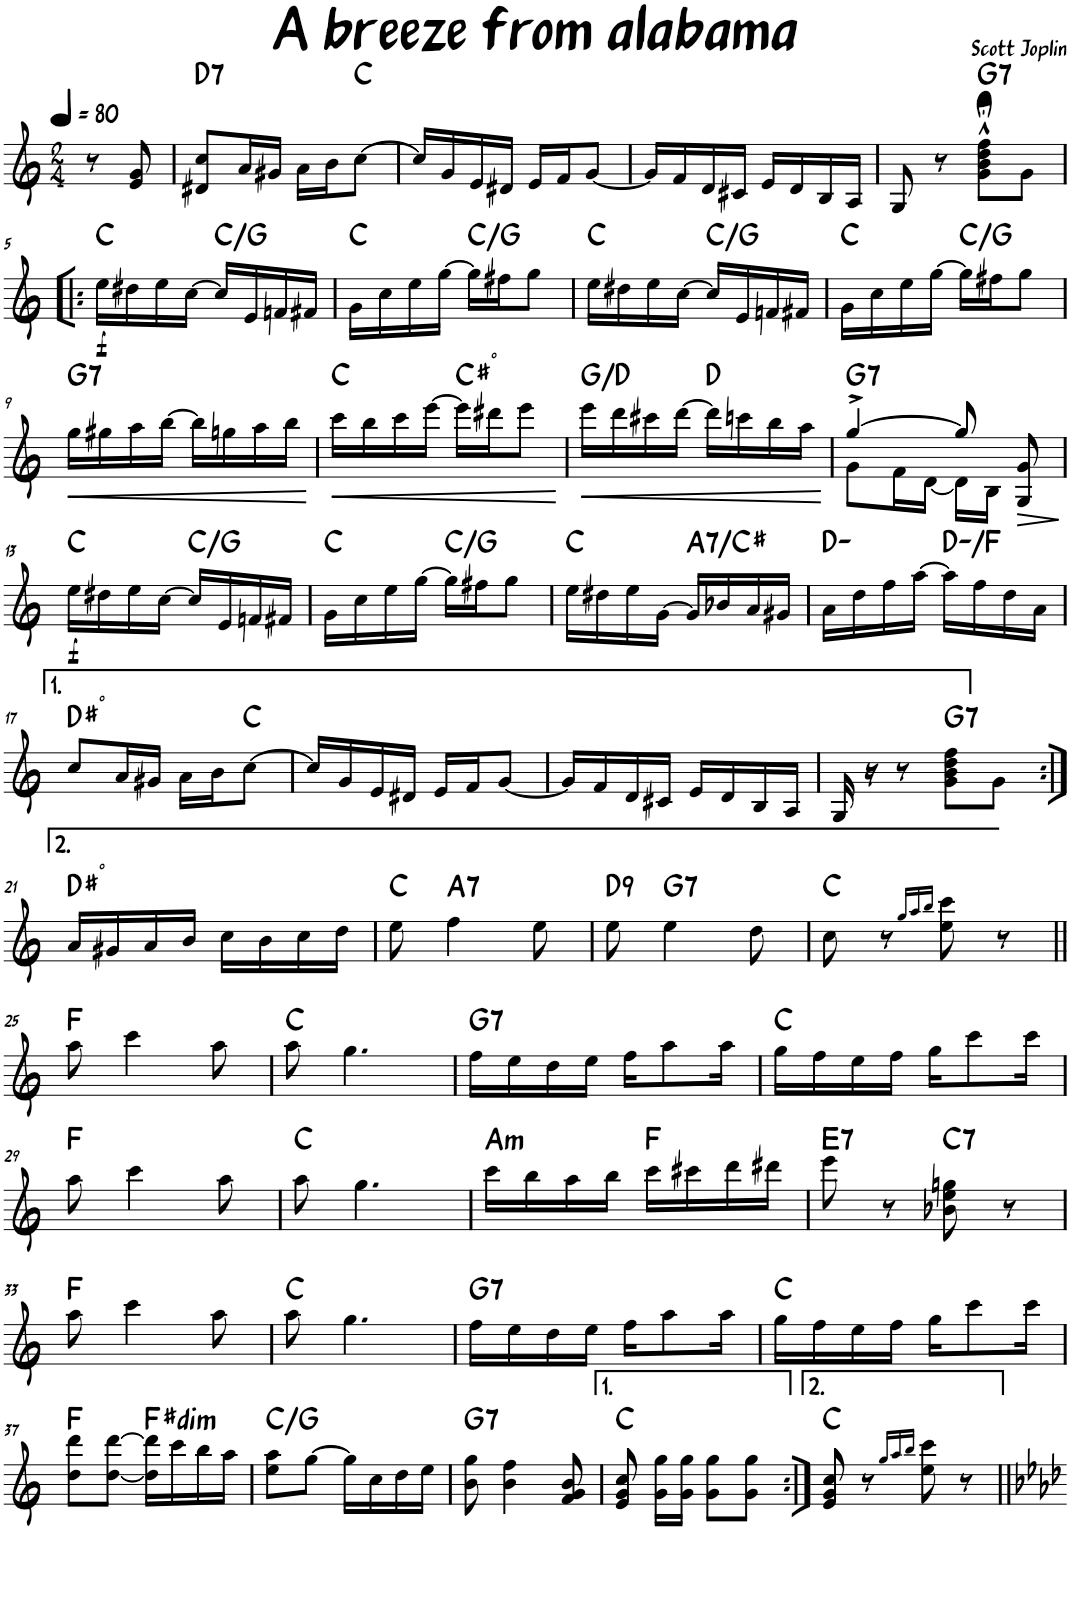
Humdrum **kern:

**kern	**dynam	**harte
*part1	*part1	*part1
*staff1	*staff1	*
*I"Piano	*	*
*I'Pno.	*	*
*stria5	*	*
*clefG2	*	*
*k[]	*	*
*M2/4	*	*
*MM80	*	*
=	=	=
8r	.	.
8e/ 8g/	.	.
=1	=1	=1
!	!	!LO:H:kt=7
8d#X/ 8cc/L	.	D:7
16a/L	.	.
16g#X/JJ	.	.
16a\LL	.	.
16b\J	.	.
[8cc\J	.	C:maj
=2	=2	=2
16cc/LL]	.	.
16g/	.	.
16e/	.	.
16d#X/JJ	.	.
16e/LL	.	.
16f/J	.	.
[8g/J	.	.
=3	=3	=3
16g/LL]	.	.
16f/	.	.
16d/	.	.
16c#X/JJ	.	.
16e/LL	.	.
16d/	.	.
16B/	.	.
16A/JJ	.	.
=4	=4	=4
8G/	.	.
8r	.	.
!	!	!LO:H:kt=7
8g\;<^^ 8b\;<^^ 8dd\;<^^ 8ff\;<^^L	.	G:7
8g\J	.	.
!!LO:LB:g=z
=5!|:	=5!|:	=5!|:
!	!LO:DY:b	!
16ee\LL	f	C:maj
16dd#X\	.	.
16ee\	.	.
[16cc\JJ	.	.
16cc/LL]	.	C:maj/5
16e/	.	.
16fn/	.	.
16f#X/JJ	.	.
=6	=6	=6
16g\LL	.	C:maj
16cc\	.	.
16ee\	.	.
[16gg\JJ	.	.
16gg\LL]	.	C:maj/5
16ff#X\J	.	.
8gg\J	.	.
=7	=7	=7
16ee\LL	.	C:maj
16dd#X\	.	.
16ee\	.	.
[16cc\JJ	.	.
16cc/LL]	.	C:maj/5
16e/	.	.
16fn/	.	.
16f#X/JJ	.	.
=8	=8	=8
16g\LL	.	C:maj
16cc\	.	.
16ee\	.	.
[16gg\JJ	.	.
16gg\LL]	.	C:maj/5
16ff#X\J	.	.
8gg\J	.	.
!!LO:LB:g=z
=9	=9	=9
!	!LO:HP:b	!LO:H:kt=7
16gg\LL	<	G:7
16gg#X\	.	.
16aa\	.	.
[16bb\JJ	.	.
16bb\LL]	.	.
16ggn\	.	.
16aa\	.	.
16bb\JJ	.	.
.	[	.
=10	=10	=10
!	!LO:HP:b	!
16ccc\LL	<	C:maj
16bb\	.	.
16ccc\	.	.
[16eee\JJ	.	.
!	!	!LO:H:kt=°
16eee\LL]	.	.
16ddd#X\J	.	.
8eee\J	.	.
.	[	.
=11	=11	=11
!	!LO:HP:b	!
16eee\LL	<	G:maj/5
16ddd\	.	.
16ccc#X\	.	.
[16ddd\JJ	.	.
16ddd\LL]	.	D:maj
16cccn\	.	.
16bb\	.	.
16aa\JJ	.	.
.	[	.
=12	=12	=12
*^	*	*
!	!	!	!LO:H:kt=7
[4gg^/	8g\L	.	G:7
.	16f\L	.	.
.	[16d\JJ	.	.
8gg/]	16d\LL]	.	.
.	16B\JJ	.	.
!	!	!LO:HP:b	!
8G/ 8g/	8ryy	>	.
*v	*v	*	*
.	]	.
!!LO:LB:g=z
=13	=13	=13
!	!LO:DY:b	!
16ee\LL	f	C:maj
16dd#X\	.	.
16ee\	.	.
[16cc\JJ	.	.
16cc/LL]	.	C:maj/5
16e/	.	.
16fn/	.	.
16f#X/JJ	.	.
=14	=14	=14
16g\LL	.	C:maj
16cc\	.	.
16ee\	.	.
[16gg\JJ	.	.
16gg\LL]	.	C:maj/5
16ff#X\J	.	.
8gg\J	.	.
=15	=15	=15
16ee\LL	.	C:maj
16dd#X\	.	.
16ee\	.	.
[16g\JJ	.	.
!	!	!LO:H:kt=7
16g/LL]	.	A:7/3
16b-X/	.	.
16a/	.	.
16g#X/JJ	.	.
=16	=16	=16
16a\LL	.	D:min
16dd\	.	.
16ff\	.	.
[16aa\JJ	.	.
16aa\LL]	.	D:min/b3
16ff\	.	.
16dd\	.	.
16a\JJ	.	.
!!LO:LB:g=z
=17	=17	=17
!	!	!LO:H:kt=°
8cc/L	.	.
16a/L	.	.
16g#X/JJ	.	.
16a\LL	.	.
16b\J	.	.
[8cc\J	.	C:maj
=18	=18	=18
16cc/LL]	.	.
16g/	.	.
16e/	.	.
16d#X/JJ	.	.
16e/LL	.	.
16f/J	.	.
[8g/J	.	.
=19	=19	=19
16g/LL]	.	.
16f/	.	.
16d/	.	.
16c#X/JJ	.	.
16e/LL	.	.
16d/	.	.
16B/	.	.
16A/JJ	.	.
=20	=20	=20
16G/	.	.
16r	.	.
8r	.	.
!	!	!LO:H:kt=7
8g\ 8b\ 8dd\ 8ff\L	.	G:7
8g\J	.	.
!!LO:LB:g=z
=21:|!	=21:|!	=21:|!
!	!	!LO:H:kt=°
16a/LL	.	.
16g#X/	.	.
16a/	.	.
16b/JJ	.	.
16cc\LL	.	.
16b\	.	.
16cc\	.	.
16dd\JJ	.	.
=22	=22	=22
8ee\	.	C:maj
!	!	!LO:H:kt=7
4ff\	.	A:7
8ee\	.	.
=23	=23	=23
!	!	!LO:H:kt=9
8ee\	.	D:9
!	!	!LO:H:kt=7
4ee\	.	G:7
8dd\	.	.
=24	=24	=24
8cc\	.	C:maj
8r	.	.
16qgg/LL	.	.
16qaa/	.	.
16qbb/JJ	.	.
8ee\ 8ccc\	.	.
8r	.	.
!!LO:LB:g=z
=25||	=25||	=25||
8aa\	.	F:maj
4ccc\	.	.
8aa\	.	.
=26	=26	=26
8aa\	.	C:maj
4.gg\	.	.
=27	=27	=27
!	!	!LO:H:kt=7
16ff\LL	.	G:7
16ee\	.	.
16dd\	.	.
16ee\JJ	.	.
16ff\KL	.	.
8aa\	.	.
16aa\Jk	.	.
=28	=28	=28
16gg\LL	.	C:maj
16ff\	.	.
16ee\	.	.
16ff\JJ	.	.
16gg\KL	.	.
8ccc\	.	.
16ccc\Jk	.	.
!!LO:LB:g=z
=29	=29	=29
8aa\	.	F:maj
4ccc\	.	.
8aa\	.	.
=30	=30	=30
8aa\	.	C:maj
4.gg\	.	.
=31	=31	=31
!	!	!LO:H:kt=m
16ccc\LL	.	A:min
16bb\	.	.
16aa\	.	.
16bb\JJ	.	.
16ccc\LL	.	F:maj
16ccc#X\	.	.
16ddd\	.	.
16ddd#X\JJ	.	.
=32	=32	=32
!	!	!LO:H:kt=7
8eee\	.	E:7
8r	.	.
!	!	!LO:H:kt=7
8b-X\ 8ee\ 8ggn\	.	C:7
8r	.	.
!!LO:LB:g=z
=33	=33	=33
8aa\	.	F:maj
4ccc\	.	.
8aa\	.	.
=34	=34	=34
8aa\	.	C:maj
4.gg\	.	.
=35	=35	=35
!	!	!LO:H:kt=7
16ff\LL	.	G:7
16ee\	.	.
16dd\	.	.
16ee\JJ	.	.
16ff\KL	.	.
8aa\	.	.
16aa\Jk	.	.
=36	=36	=36
16gg\LL	.	C:maj
16ff\	.	.
16ee\	.	.
16ff\JJ	.	.
16gg\KL	.	.
8ccc\	.	.
16ccc\Jk	.	.
!!LO:LB:g=z
=37	=37	=37
8dd\ 8ddd\L	.	F:maj
[8dd\ [8ddd\J	.	.
!	!	!LO:H:kt=dim
16dd\] 16ddd\]LL	.	F#:dim
16ccc\	.	.
16bb\	.	.
16aa\JJ	.	.
=38	=38	=38
8ee\ 8aa\L	.	C:maj/5
[8gg\J	.	.
16gg\LL]	.	.
16cc\	.	.
16dd\	.	.
16ee\JJ	.	.
=39	=39	=39
!	!	!LO:H:kt=7
8b\ 8gg\	.	G:7
4b\ 4ff\	.	.
8f/ 8g/ 8b/	.	.
=40	=40	=40
8e/ 8g/ 8cc/	.	C:maj
16g\ 16gg\LL	.	.
16g\ 16gg\JJ	.	.
8g\ 8gg\L	.	.
8g\ 8gg\J	.	.
=41:|!	=41:|!	=41:|!
8e/ 8g/ 8cc/	.	C:maj
8r	.	.
16qgg/LL	.	.
16qaa/	.	.
16qbb/JJ	.	.
8ee\ 8ccc\	.	.
8r	.	.
=||	=||	=||
*-	*-	*-
